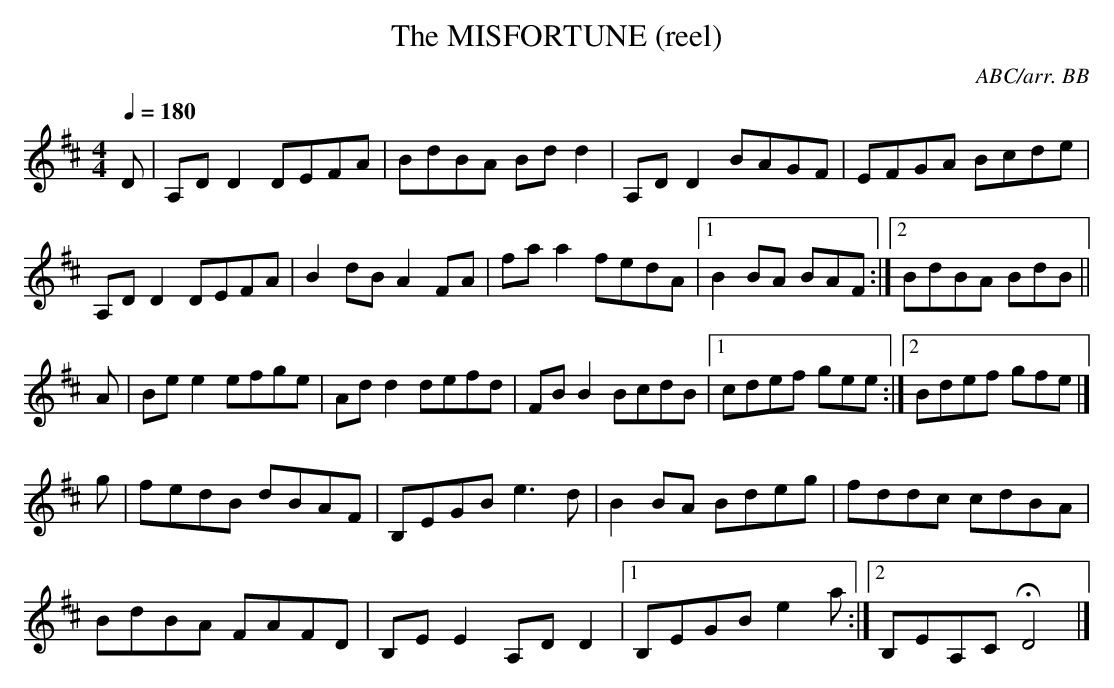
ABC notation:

X:1
T:MISFORTUNE (reel), The
C:ABC/arr. BB
L:1/8
M:4/4
Q:1/4=180
K:D
D|A,D D2 DEFA|BdBA Bd d2|A,D D2 BAGF|EFGA Bcde|
A,D D2 DEFA|B2 dB A2 FA|fa a2 fedA|1 B2 BA BAF:|\
[2 BdBA BdB||
A|Be e2 efge|Ad d2 defd|FB B2 BcdB|1 cdef gee :|\
[2 Bdef gfe|]
g|fedB dBAF|B,EGB e3 d|B2 BA Bdeg|fddc cdBA|
BdBA FAFD|B,E E2 A,D D2|1 B,EGB e2a :|2 B,EA,C HD4|]
